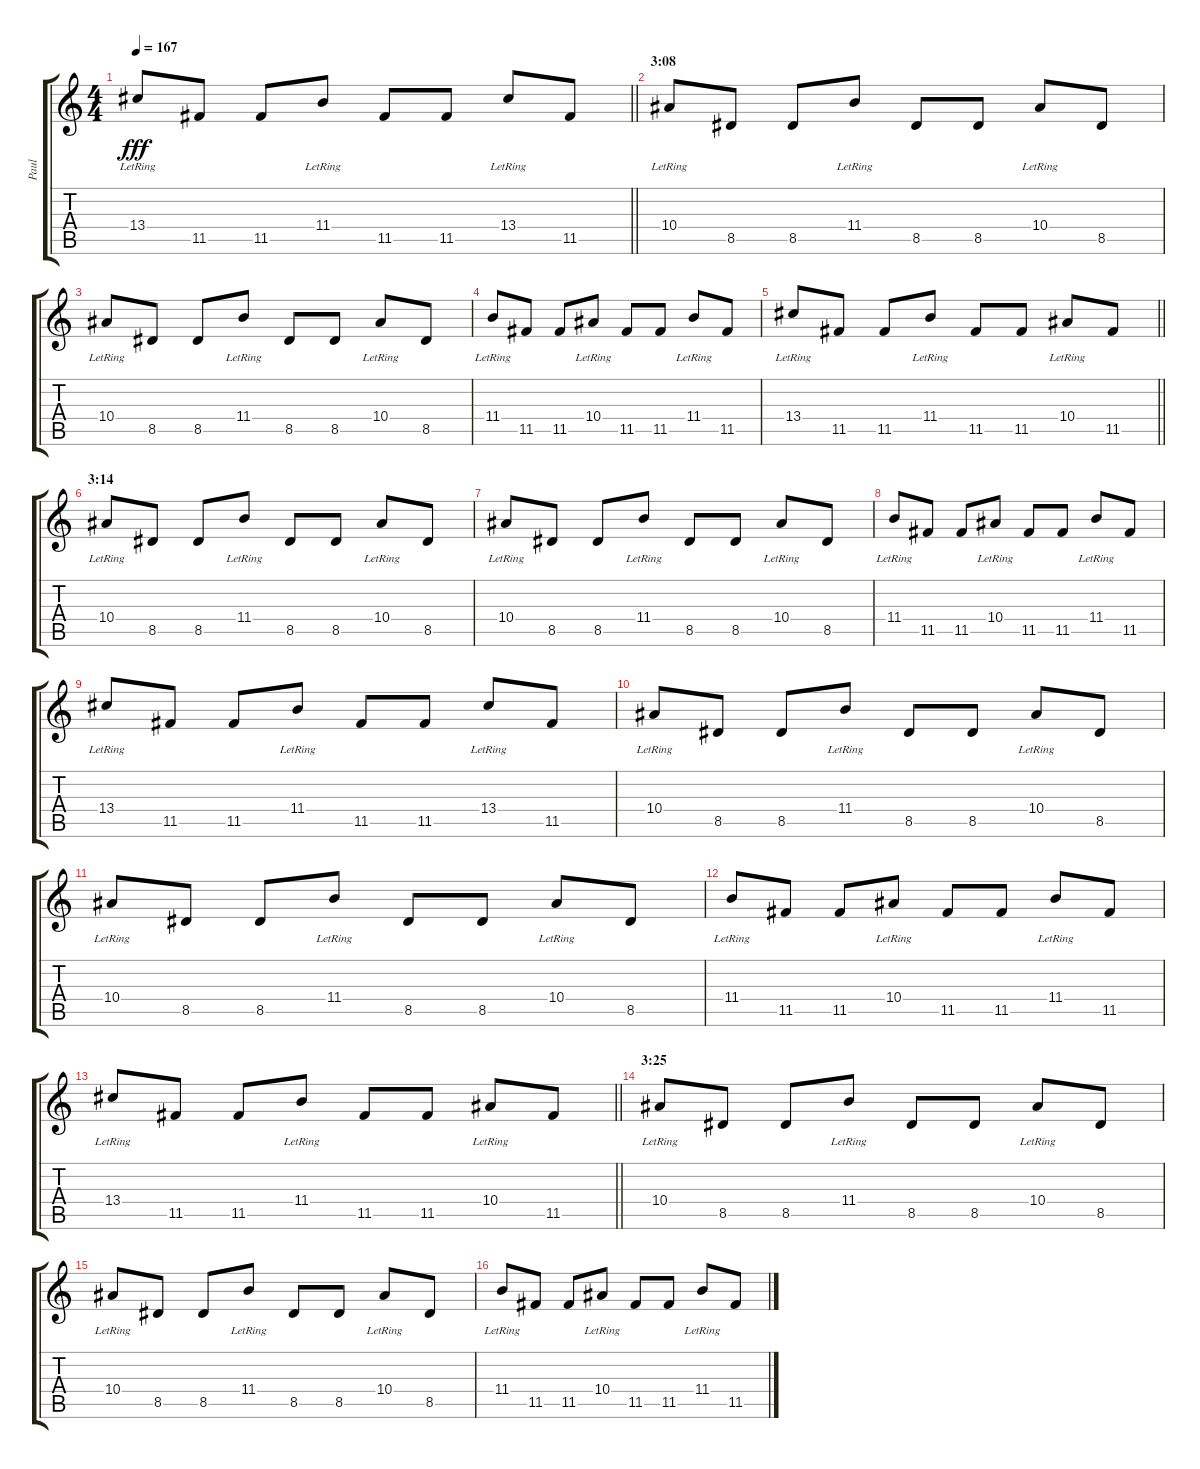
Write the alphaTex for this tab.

\track ("Paul" "Paul") {instrument distortionguitar}
\staff {score tabs}
\tuning (D4 A3 F3 C3 G2 D2) {hide}
\ts (4 4)
\tempo 167
\clef g2
\barLineRight lightlight
\ks c
13.4{lr}.8{dy fff} 11.5.8 11.5.8 11.4{lr}.8 11.5.8 11.5.8 13.4{lr}.8 11.5.8 |
\section ("" "3:08")
10.4{lr}.8 8.5.8 8.5.8 11.4{lr}.8 8.5.8 8.5.8 10.4{lr}.8 8.5.8 |
10.4{lr}.8 8.5.8 8.5.8 11.4{lr}.8 8.5.8 8.5.8 10.4{lr}.8 8.5.8 |
11.4{lr}.8 11.5.8 11.5.8 10.4{lr}.8 11.5.8 11.5.8 11.4{lr}.8 11.5.8 |
\barLineRight lightlight
13.4{lr}.8 11.5.8 11.5.8 11.4{lr}.8 11.5.8 11.5.8 10.4{lr}.8 11.5.8 |
\section ("" "3:14")
10.4{lr}.8 8.5.8 8.5.8 11.4{lr}.8 8.5.8 8.5.8 10.4{lr}.8 8.5.8 |
10.4{lr}.8 8.5.8 8.5.8 11.4{lr}.8 8.5.8 8.5.8 10.4{lr}.8 8.5.8 |
11.4{lr}.8 11.5.8 11.5.8 10.4{lr}.8 11.5.8 11.5.8 11.4{lr}.8 11.5.8 |
13.4{lr}.8 11.5.8 11.5.8 11.4{lr}.8 11.5.8 11.5.8 13.4{lr}.8 11.5.8 |
10.4{lr}.8 8.5.8 8.5.8 11.4{lr}.8 8.5.8 8.5.8 10.4{lr}.8 8.5.8 |
10.4{lr}.8 8.5.8 8.5.8 11.4{lr}.8 8.5.8 8.5.8 10.4{lr}.8 8.5.8 |
11.4{lr}.8 11.5.8 11.5.8 10.4{lr}.8 11.5.8 11.5.8 11.4{lr}.8 11.5.8 |
\barLineRight lightlight
13.4{lr}.8 11.5.8 11.5.8 11.4{lr}.8 11.5.8 11.5.8 10.4{lr}.8 11.5.8 |
\section ("" "3:25")
10.4{lr}.8 8.5.8 8.5.8 11.4{lr}.8 8.5.8 8.5.8 10.4{lr}.8 8.5.8 |
10.4{lr}.8 8.5.8 8.5.8 11.4{lr}.8 8.5.8 8.5.8 10.4{lr}.8 8.5.8 |
11.4{lr}.8 11.5.8 11.5.8 10.4{lr}.8 11.5.8 11.5.8 11.4{lr}.8 11.5.8
